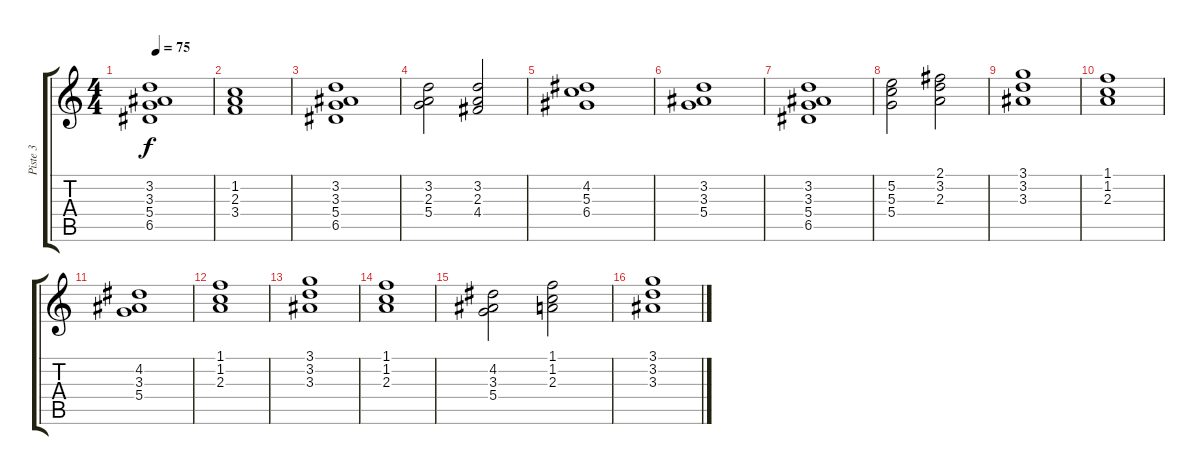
\track ("Piste 3" "Piste 3") {instrument acousticguitarnylon}
\staff {score tabs}
\tuning (E4 B3 G3 D3 A2 E2) {hide}
\ts (4 4)
\tempo 75
\clef g2
\ks c
(3.2 3.3 5.4 6.5).1{dy f} |
(1.2 2.3 3.4).1 |
(3.2 3.3 5.4 6.5).1 |
(3.2 2.3 5.4).2 (3.2 2.3 4.4).2 |
(4.2 5.3 6.4).1 |
(3.2 3.3 5.4).1 |
(3.2 3.3 5.4 6.5).1 |
(5.2 5.3 5.4).2 (2.1 3.2 2.3).2 |
(3.1 3.2 3.3).1 |
(1.1 1.2 2.3).1 |
(4.2 3.3 5.4).1 |
(1.1 1.2 2.3).1 |
(3.1 3.2 3.3).1 |
(1.1 1.2 2.3).1 |
(4.2 3.3 5.4).2 (1.1 1.2 2.3).2 |
(3.1 3.2 3.3).1
